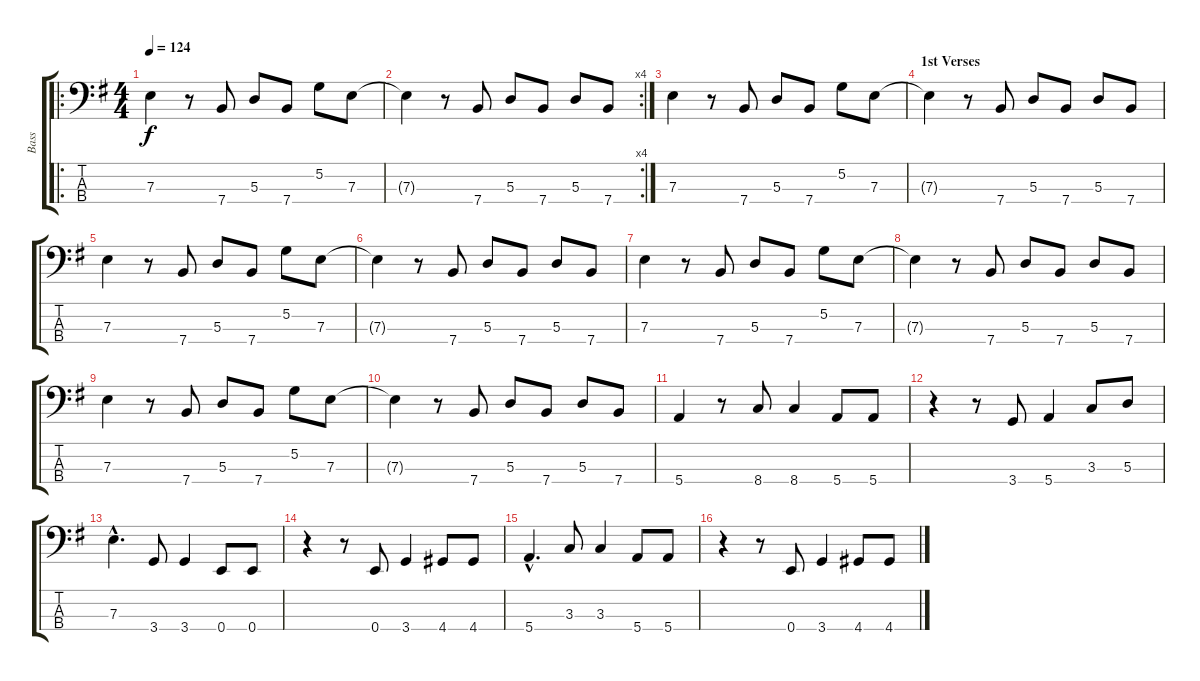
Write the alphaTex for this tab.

\track ("Bass" "Bass") {instrument electricbassfinger}
\staff {score tabs}
\tuning (G2 D2 A1 E1) {hide}
\ro
\ts (4 4)
\tempo 124
\clef f4
\ks g
7.3.4{dy f instrument electricbassfinger} r.8 7.4.8 5.3.8 7.4.8 5.2.8 7.3.8 |
\rc 4
7.3{t}.4 r.8 7.4.8 5.3.8 7.4.8 5.3.8 7.4.8 |
7.3.4 r.8 7.4.8 5.3.8 7.4.8 5.2.8 7.3.8 |
\section ("" "1st Verses")
7.3{t}.4 r.8 7.4.8 5.3.8 7.4.8 5.3.8 7.4.8 |
7.3.4 r.8 7.4.8 5.3.8 7.4.8 5.2.8 7.3.8 |
7.3{t}.4 r.8 7.4.8 5.3.8 7.4.8 5.3.8 7.4.8 |
7.3.4 r.8 7.4.8 5.3.8 7.4.8 5.2.8 7.3.8 |
7.3{t}.4 r.8 7.4.8 5.3.8 7.4.8 5.3.8 7.4.8 |
7.3.4 r.8 7.4.8 5.3.8 7.4.8 5.2.8 7.3.8 |
7.3{t}.4 r.8 7.4.8 5.3.8 7.4.8 5.3.8 7.4.8 |
5.4.4 r.8 8.4.8 8.4.4 5.4.8 5.4.8 |
r.4 r.8 3.4.8 5.4.4 3.3.8 5.3.8 |
7.3{hac}.4{d} 3.4.8 3.4.4 0.4.8 0.4.8 |
r.4 r.8 0.4.8 3.4.4 4.4.8 4.4.8 |
5.4{hac}.4{d} 3.3.8 3.3.4 5.4.8 5.4.8 |
r.4 r.8 0.4.8 3.4.4 4.4.8 4.4.8
